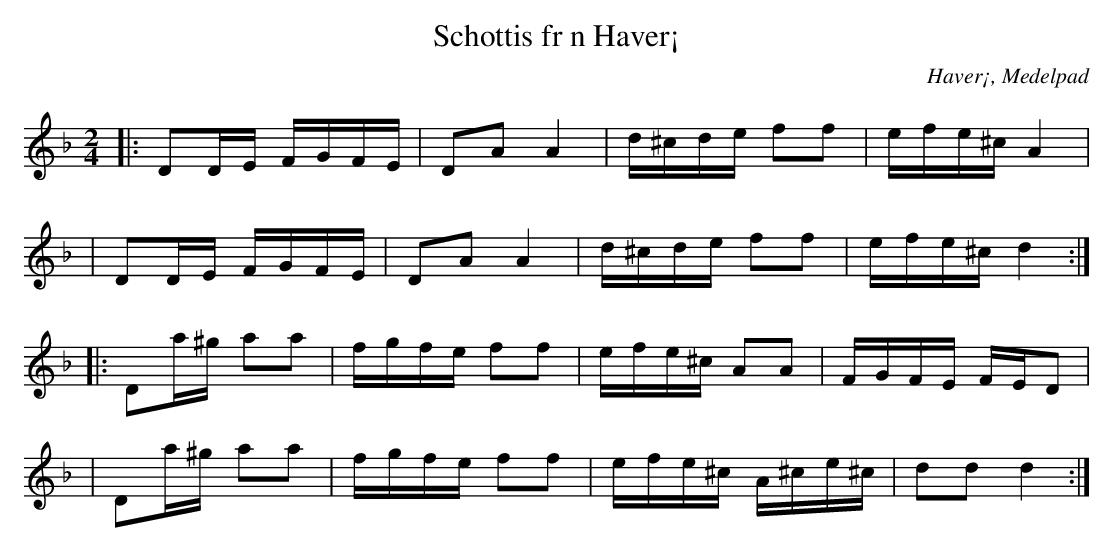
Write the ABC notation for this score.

X:1
T:Schottis fr n Haver¡
O:Haver¡, Medelpad
M:2/4
L:1/16
K:Dm
|: D2DE FGFE | D2A2 A4 | d^cde f2f2 | efe^c A4 |
| D2DE FGFE | D2A2 A4 | d^cde f2f2 | efe^c d4 :|
|: D2a^g a2a2 | fgfe f2f2 | efe^c A2A2 | FGFE FED2 |
| D2a^g a2a2 | fgfe f2f2 | efe^c A^ce^c | d2d2 d4 :|
